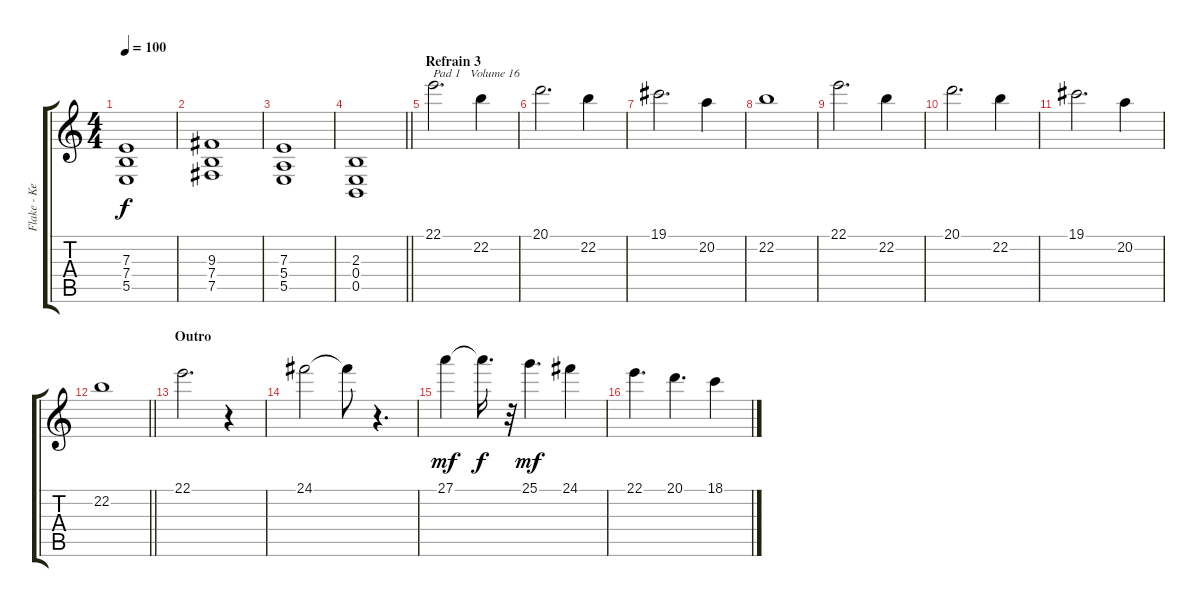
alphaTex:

\track ("Flake - Keys" "Flake - Ke") {instrument whistle}
\staff {score tabs}
\tuning (Gb4 Db4 A3 E3 B2 Gb2) {hide}
\ts (4 4)
\tempo 100
\clef g2
\ks c
(7.3 7.4 5.5).1{dy f} |
(9.3 7.4 7.5).1 |
(7.3 5.4 5.5).1 |
\barLineRight lightlight
(2.3 0.4 0.5).1 |
\section ("" "Refrain 3")
22.1.2{d txt "Pad 1   Volume 16" volume 16 instrument whistle} 22.2.4 |
20.1.2{d} 22.2.4 |
19.1.2{d} 20.2.4 |
22.2.1 |
22.1.2{d} 22.2.4 |
20.1.2{d} 22.2.4 |
19.1.2{d} 20.2.4 |
\barLineRight lightlight
22.2.1 |
\section ("" "Outro")
22.1.2{d} r.4 |
24.1.2 24.1{t}.8 r.4{d} |
27.1.4{dy mf} 27.1{t}.16{d dy f} r.32 25.1.4{d dy mf} 24.1.4 |
22.1.4{d} 20.1.4{d} 18.1.4
